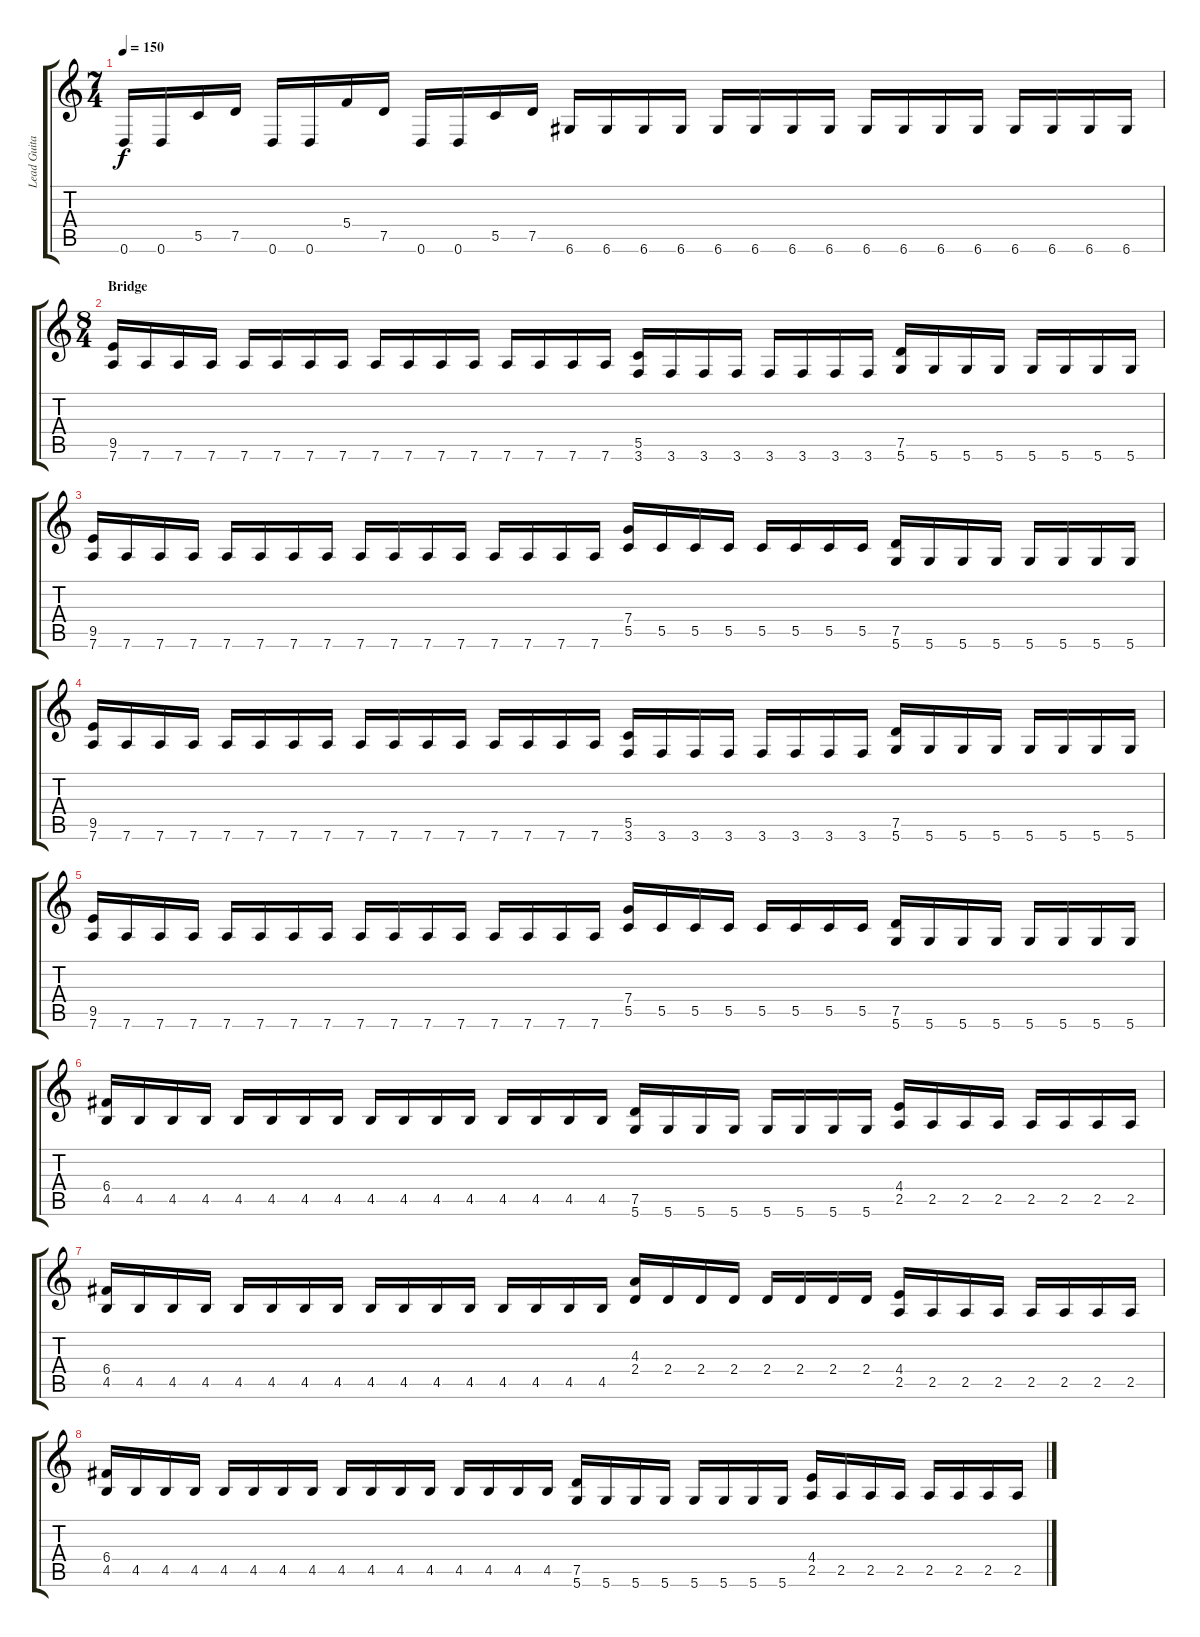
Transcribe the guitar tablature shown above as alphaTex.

\track ("Lead Guitar" "Lead Guita") {instrument distortionguitar}
\staff {score tabs}
\tuning (D4 A3 F3 C3 G2 D2) {hide}
\ts (7 4)
\tempo 150
\clef g2
\ks c
0.6.16{dy f} 0.6.16 5.5.16 7.5.16 0.6.16 0.6.16 5.4.16 7.5.16 0.6.16 0.6.16 5.5.16 7.5.16 6.6.16 6.6.16 6.6.16 6.6.16 6.6.16 6.6.16 6.6.16 6.6.16 6.6.16 6.6.16 6.6.16 6.6.16 6.6.16 6.6.16 6.6.16 6.6.16 |
\ts (8 4)
\section ("" "Bridge")
(9.5 7.6).16 7.6.16 7.6.16 7.6.16 7.6.16 7.6.16 7.6.16 7.6.16 7.6.16 7.6.16 7.6.16 7.6.16 7.6.16 7.6.16 7.6.16 7.6.16 (5.5 3.6).16 3.6.16 3.6.16 3.6.16 3.6.16 3.6.16 3.6.16 3.6.16 (7.5 5.6).16 5.6.16 5.6.16 5.6.16 5.6.16 5.6.16 5.6.16 5.6.16 |
(9.5 7.6).16 7.6.16 7.6.16 7.6.16 7.6.16 7.6.16 7.6.16 7.6.16 7.6.16 7.6.16 7.6.16 7.6.16 7.6.16 7.6.16 7.6.16 7.6.16 (7.4 5.5).16 5.5.16 5.5.16 5.5.16 5.5.16 5.5.16 5.5.16 5.5.16 (7.5 5.6).16 5.6.16 5.6.16 5.6.16 5.6.16 5.6.16 5.6.16 5.6.16 |
(9.5 7.6).16 7.6.16 7.6.16 7.6.16 7.6.16 7.6.16 7.6.16 7.6.16 7.6.16 7.6.16 7.6.16 7.6.16 7.6.16 7.6.16 7.6.16 7.6.16 (5.5 3.6).16 3.6.16 3.6.16 3.6.16 3.6.16 3.6.16 3.6.16 3.6.16 (7.5 5.6).16 5.6.16 5.6.16 5.6.16 5.6.16 5.6.16 5.6.16 5.6.16 |
(9.5 7.6).16 7.6.16 7.6.16 7.6.16 7.6.16 7.6.16 7.6.16 7.6.16 7.6.16 7.6.16 7.6.16 7.6.16 7.6.16 7.6.16 7.6.16 7.6.16 (7.4 5.5).16 5.5.16 5.5.16 5.5.16 5.5.16 5.5.16 5.5.16 5.5.16 (7.5 5.6).16 5.6.16 5.6.16 5.6.16 5.6.16 5.6.16 5.6.16 5.6.16 |
(6.4 4.5).16 4.5.16 4.5.16 4.5.16 4.5.16 4.5.16 4.5.16 4.5.16 4.5.16 4.5.16 4.5.16 4.5.16 4.5.16 4.5.16 4.5.16 4.5.16 (7.5 5.6).16 5.6.16 5.6.16 5.6.16 5.6.16 5.6.16 5.6.16 5.6.16 (4.4 2.5).16 2.5.16 2.5.16 2.5.16 2.5.16 2.5.16 2.5.16 2.5.16 |
(6.4 4.5).16 4.5.16 4.5.16 4.5.16 4.5.16 4.5.16 4.5.16 4.5.16 4.5.16 4.5.16 4.5.16 4.5.16 4.5.16 4.5.16 4.5.16 4.5.16 (4.3 2.4).16 2.4.16 2.4.16 2.4.16 2.4.16 2.4.16 2.4.16 2.4.16 (4.4 2.5).16 2.5.16 2.5.16 2.5.16 2.5.16 2.5.16 2.5.16 2.5.16 |
(6.4 4.5).16 4.5.16 4.5.16 4.5.16 4.5.16 4.5.16 4.5.16 4.5.16 4.5.16 4.5.16 4.5.16 4.5.16 4.5.16 4.5.16 4.5.16 4.5.16 (7.5 5.6).16 5.6.16 5.6.16 5.6.16 5.6.16 5.6.16 5.6.16 5.6.16 (4.4 2.5).16 2.5.16 2.5.16 2.5.16 2.5.16 2.5.16 2.5.16 2.5.16
